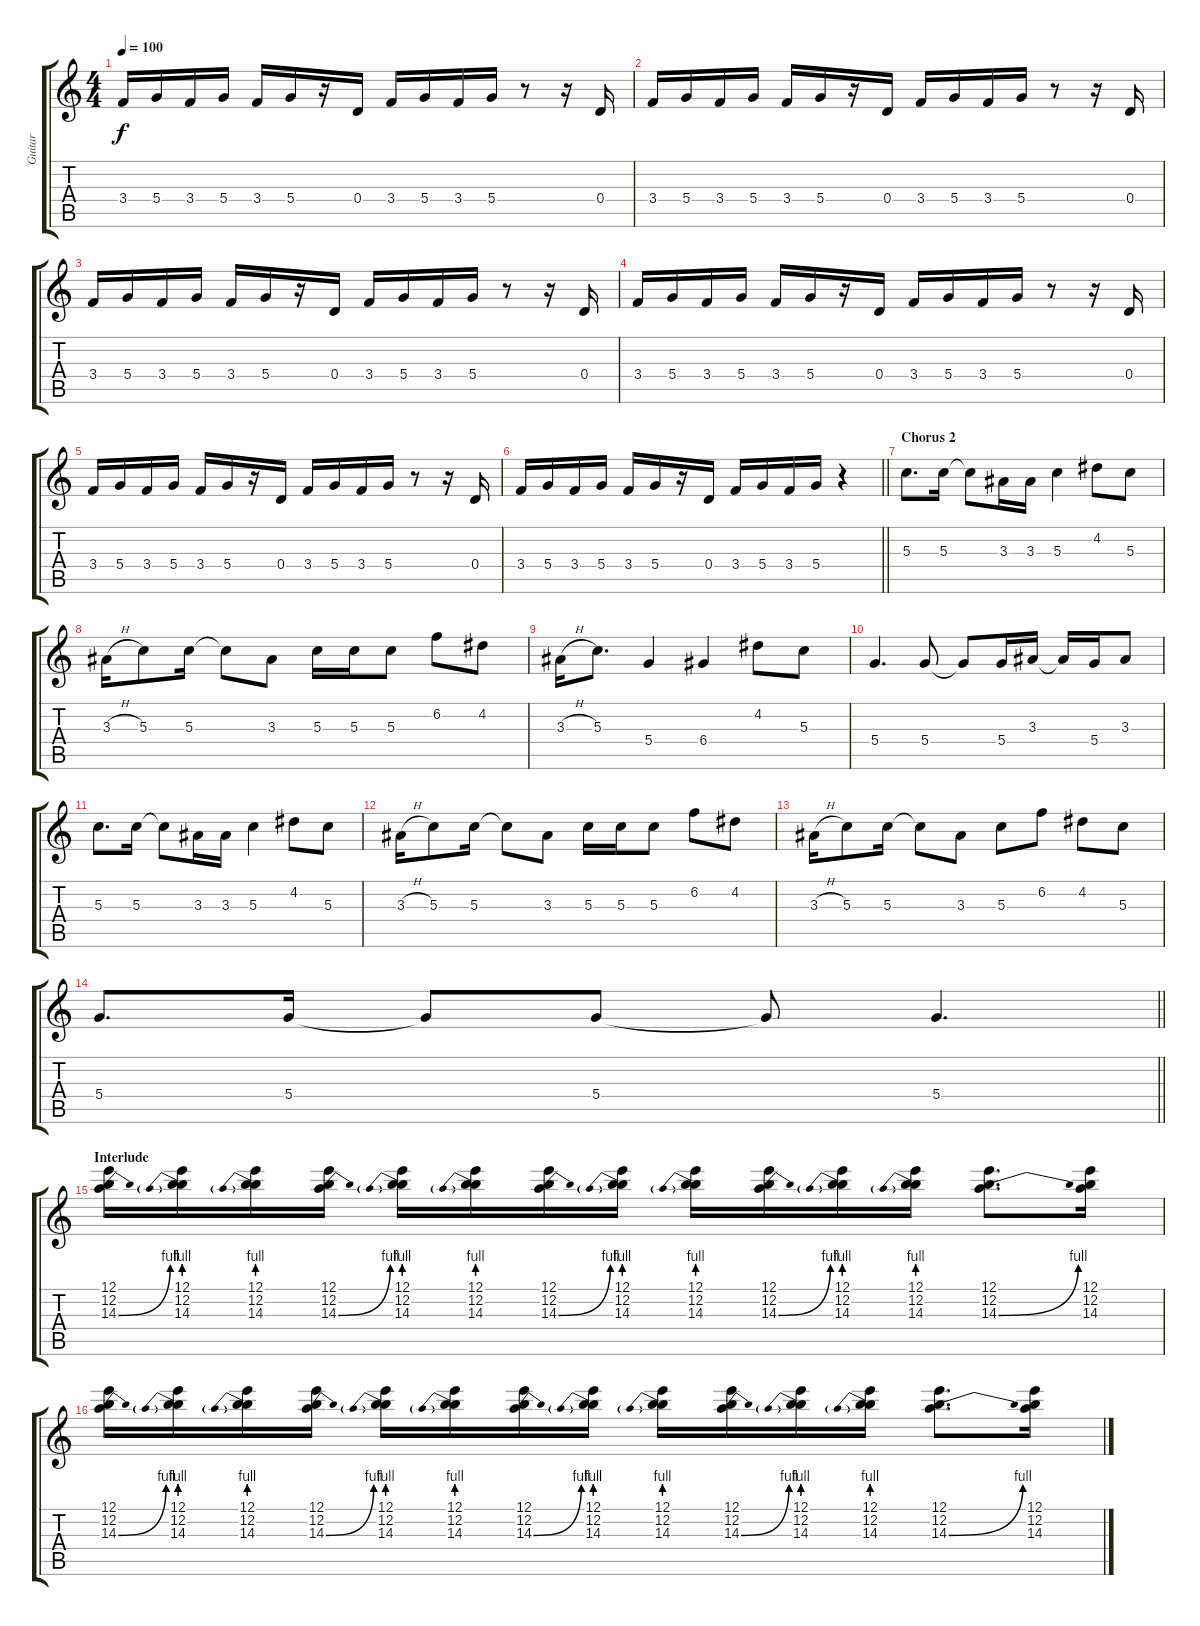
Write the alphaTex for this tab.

\track ("Guitar" "Guitar") {instrument overdrivenguitar}
\staff {score tabs}
\tuning (E4 B3 G3 D3 A2 E2) {hide}
\ts (4 4)
\tempo 100
\clef g2
\ks c
3.4.16{dy f} 5.4.16 3.4.16 5.4.16 3.4.16 5.4.16 r.16 0.4.16 3.4.16 5.4.16 3.4.16 5.4.16 r.8 r.16 0.4.16 |
3.4.16 5.4.16 3.4.16 5.4.16 3.4.16 5.4.16 r.16 0.4.16 3.4.16 5.4.16 3.4.16 5.4.16 r.8 r.16 0.4.16 |
3.4.16 5.4.16 3.4.16 5.4.16 3.4.16 5.4.16 r.16 0.4.16 3.4.16 5.4.16 3.4.16 5.4.16 r.8 r.16 0.4.16 |
3.4.16 5.4.16 3.4.16 5.4.16 3.4.16 5.4.16 r.16 0.4.16 3.4.16 5.4.16 3.4.16 5.4.16 r.8 r.16 0.4.16 |
3.4.16 5.4.16 3.4.16 5.4.16 3.4.16 5.4.16 r.16 0.4.16 3.4.16 5.4.16 3.4.16 5.4.16 r.8 r.16 0.4.16 |
\barLineRight lightlight
3.4.16 5.4.16 3.4.16 5.4.16 3.4.16 5.4.16 r.16 0.4.16 3.4.16 5.4.16 3.4.16 5.4.16 r.4 |
\section ("" "Chorus 2")
5.3.8{d} 5.3.16 5.3{t}.8 3.3.16 3.3.16 5.3.4 4.2.8 5.3.8 |
3.3{h}.16 5.3.8 5.3.16 5.3{t}.8 3.3.8 5.3.16 5.3.16 5.3.8 6.2.8 4.2.8 |
3.3{h}.16 5.3.8{d} 5.4.4 6.4.4 4.2.8 5.3.8 |
5.4.4{d} 5.4.8 5.4{t}.8 5.4.16 3.3.16 3.3{t}.16 5.4.16 3.3.8 |
5.3.8{d} 5.3.16 5.3{t}.8 3.3.16 3.3.16 5.3.4 4.2.8 5.3.8 |
3.3{h}.16 5.3.8 5.3.16 5.3{t}.8 3.3.8 5.3.16 5.3.16 5.3.8 6.2.8 4.2.8 |
3.3{h}.16 5.3.8 5.3.16 5.3{t}.8 3.3.8 5.3.8 6.2.8 4.2.8 5.3.8 |
\barLineRight lightlight
5.4.8{d} 5.4.16 5.4{t}.8 5.4.8 5.4{t}.8 5.4.4{d} |
\section ("" "Interlude")
(12.1 12.2 14.3{be (bend 0 0 60 4)}).16{volume 15 instrument overdrivenguitar} (12.1 12.2 14.3{be (prebend 0 4 60 4)}).16 (12.1 12.2 14.3{be (prebend 0 4 60 4)}).16 (12.1 12.2 14.3{be (bend 0 0 60 4)}).16 (12.1 12.2 14.3{be (prebend 0 4 60 4)}).16 (12.1 12.2 14.3{be (prebend 0 4 60 4)}).16 (12.1 12.2 14.3{be (bend 0 0 60 4)}).16 (12.1 12.2 14.3{be (prebend 0 4 60 4)}).16 (12.1 12.2 14.3{be (prebend 0 4 60 4)}).16 (12.1 12.2 14.3{be (bend 0 0 60 4)}).16 (12.1 12.2 14.3{be (prebend 0 4 60 4)}).16 (12.1 12.2 14.3{be (prebend 0 4 60 4)}).16 (12.1 12.2 14.3{be (bend 0 0 60 4)}).8{d} (12.1 12.2 14.3).16 |
(12.1 12.2 14.3{be (bend 0 0 60 4)}).16 (12.1 12.2 14.3{be (prebend 0 4 60 4)}).16 (12.1 12.2 14.3{be (prebend 0 4 60 4)}).16 (12.1 12.2 14.3{be (bend 0 0 60 4)}).16 (12.1 12.2 14.3{be (prebend 0 4 60 4)}).16 (12.1 12.2 14.3{be (prebend 0 4 60 4)}).16 (12.1 12.2 14.3{be (bend 0 0 60 4)}).16 (12.1 12.2 14.3{be (prebend 0 4 60 4)}).16 (12.1 12.2 14.3{be (prebend 0 4 60 4)}).16 (12.1 12.2 14.3{be (bend 0 0 60 4)}).16 (12.1 12.2 14.3{be (prebend 0 4 60 4)}).16 (12.1 12.2 14.3{be (prebend 0 4 60 4)}).16 (12.1 12.2 14.3{be (bend 0 0 60 4)}).8{d} (12.1 12.2 14.3).16
